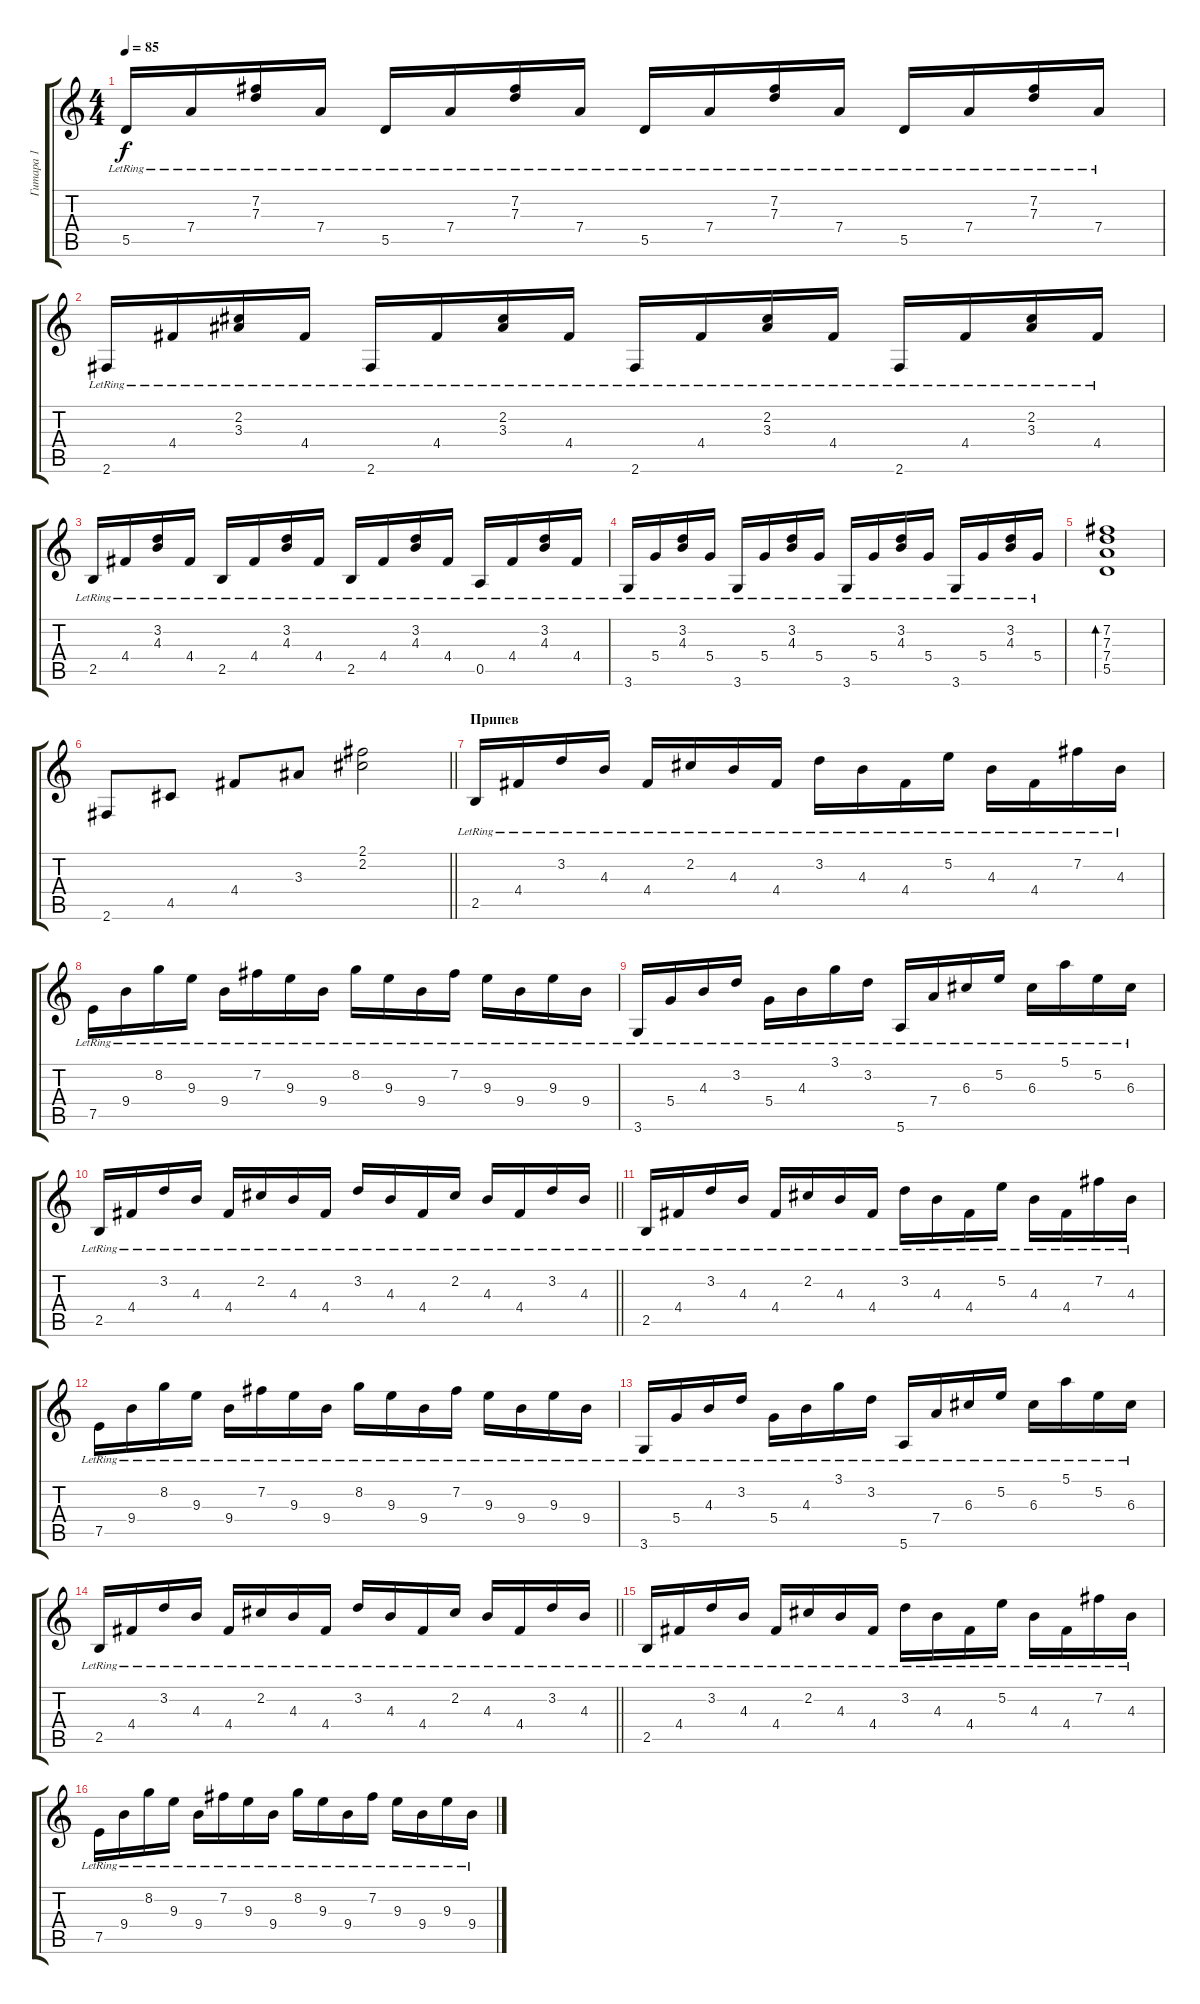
\track ("Гитара 1" "Гитара 1") {instrument electricguitarjazz}
\staff {score tabs}
\tuning (E4 B3 G3 D3 A2 E2) {hide}
\ts (4 4)
\tempo 85
\clef g2
\ks c
5.5{lr}.16{dy f} 7.4{lr}.16 (7.2{lr} 7.3{lr}).16 7.4{lr}.16 5.5{lr}.16 7.4{lr}.16 (7.2{lr} 7.3{lr}).16 7.4{lr}.16 5.5{lr}.16 7.4{lr}.16 (7.2{lr} 7.3{lr}).16 7.4{lr}.16 5.5{lr}.16 7.4{lr}.16 (7.2{lr} 7.3{lr}).16 7.4{lr}.16 |
2.6{lr}.16 4.4{lr}.16 (2.2{lr} 3.3{lr}).16 4.4{lr}.16 2.6{lr}.16 4.4{lr}.16 (2.2{lr} 3.3{lr}).16 4.4{lr}.16 2.6{lr}.16 4.4{lr}.16 (2.2{lr} 3.3{lr}).16 4.4{lr}.16 2.6{lr}.16 4.4{lr}.16 (2.2{lr} 3.3{lr}).16 4.4{lr}.16 |
2.5{lr}.16 4.4{lr}.16 (3.2{lr} 4.3{lr}).16 4.4{lr}.16 2.5{lr}.16 4.4{lr}.16 (3.2{lr} 4.3{lr}).16 4.4{lr}.16 2.5{lr}.16 4.4{lr}.16 (3.2{lr} 4.3{lr}).16 4.4{lr}.16 0.5{lr}.16 4.4{lr}.16 (3.2{lr} 4.3{lr}).16 4.4{lr}.16 |
3.6{lr}.16 5.4{lr}.16 (3.2{lr} 4.3{lr}).16 5.4{lr}.16 3.6{lr}.16 5.4{lr}.16 (3.2{lr} 4.3{lr}).16 5.4{lr}.16 3.6{lr}.16 5.4{lr}.16 (3.2{lr} 4.3{lr}).16 5.4{lr}.16 3.6{lr}.16 5.4{lr}.16 (3.2{lr} 4.3{lr}).16 5.4{lr}.16 |
(7.2 7.3 7.4 5.5).1{bd 60} |
\barLineRight lightlight
2.6.8 4.5.8 4.4.8 3.3.8 (2.1 2.2).2 |
\section ("" "Припев")
2.5{lr}.16 4.4{lr}.16 3.2{lr}.16 4.3{lr}.16 4.4{lr}.16 2.2{lr}.16 4.3{lr}.16 4.4{lr}.16 3.2{lr}.16 4.3{lr}.16 4.4{lr}.16 5.2{lr}.16 4.3{lr}.16 4.4{lr}.16 7.2{lr}.16 4.3{lr}.16 |
7.5{lr}.16 9.4{lr}.16 8.2{lr}.16 9.3{lr}.16 9.4{lr}.16 7.2{lr}.16 9.3{lr}.16 9.4{lr}.16 8.2{lr}.16 9.3{lr}.16 9.4{lr}.16 7.2{lr}.16 9.3{lr}.16 9.4{lr}.16 9.3{lr}.16 9.4{lr}.16 |
3.6{lr}.16 5.4{lr}.16 4.3{lr}.16 3.2{lr}.16 5.4{lr}.16 4.3{lr}.16 3.1{lr}.16 3.2{lr}.16 5.6{lr}.16 7.4{lr}.16 6.3{lr}.16 5.2{lr}.16 6.3{lr}.16 5.1{lr}.16 5.2{lr}.16 6.3{lr}.16 |
\barLineRight lightlight
2.5{lr}.16 4.4{lr}.16 3.2{lr}.16 4.3{lr}.16 4.4{lr}.16 2.2{lr}.16 4.3{lr}.16 4.4{lr}.16 3.2{lr}.16 4.3{lr}.16 4.4{lr}.16 2.2{lr}.16 4.3{lr}.16 4.4{lr}.16 3.2{lr}.16 4.3{lr}.16 |
2.5{lr}.16 4.4{lr}.16 3.2{lr}.16 4.3{lr}.16 4.4{lr}.16 2.2{lr}.16 4.3{lr}.16 4.4{lr}.16 3.2{lr}.16 4.3{lr}.16 4.4{lr}.16 5.2{lr}.16 4.3{lr}.16 4.4{lr}.16 7.2{lr}.16 4.3{lr}.16 |
7.5{lr}.16 9.4{lr}.16 8.2{lr}.16 9.3{lr}.16 9.4{lr}.16 7.2{lr}.16 9.3{lr}.16 9.4{lr}.16 8.2{lr}.16 9.3{lr}.16 9.4{lr}.16 7.2{lr}.16 9.3{lr}.16 9.4{lr}.16 9.3{lr}.16 9.4{lr}.16 |
3.6{lr}.16 5.4{lr}.16 4.3{lr}.16 3.2{lr}.16 5.4{lr}.16 4.3{lr}.16 3.1{lr}.16 3.2{lr}.16 5.6{lr}.16 7.4{lr}.16 6.3{lr}.16 5.2{lr}.16 6.3{lr}.16 5.1{lr}.16 5.2{lr}.16 6.3{lr}.16 |
\barLineRight lightlight
2.5{lr}.16 4.4{lr}.16 3.2{lr}.16 4.3{lr}.16 4.4{lr}.16 2.2{lr}.16 4.3{lr}.16 4.4{lr}.16 3.2{lr}.16 4.3{lr}.16 4.4{lr}.16 2.2{lr}.16 4.3{lr}.16 4.4{lr}.16 3.2{lr}.16 4.3{lr}.16 |
2.5{lr}.16 4.4{lr}.16 3.2{lr}.16 4.3{lr}.16 4.4{lr}.16 2.2{lr}.16 4.3{lr}.16 4.4{lr}.16 3.2{lr}.16 4.3{lr}.16 4.4{lr}.16 5.2{lr}.16 4.3{lr}.16 4.4{lr}.16 7.2{lr}.16 4.3{lr}.16 |
7.5{lr}.16 9.4{lr}.16 8.2{lr}.16 9.3{lr}.16 9.4{lr}.16 7.2{lr}.16 9.3{lr}.16 9.4{lr}.16 8.2{lr}.16 9.3{lr}.16 9.4{lr}.16 7.2{lr}.16 9.3{lr}.16 9.4{lr}.16 9.3{lr}.16 9.4{lr}.16
